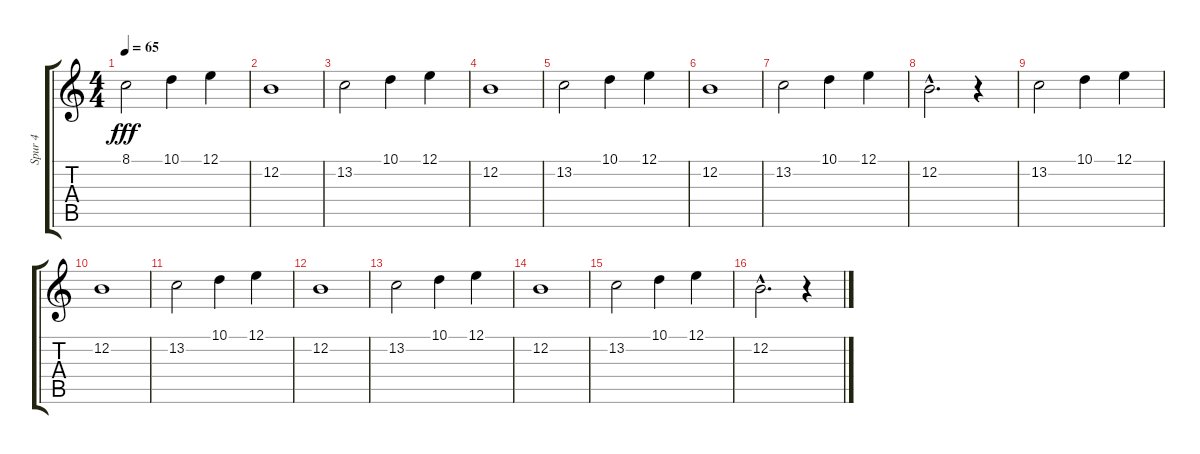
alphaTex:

\track ("Spur 4" "Spur 4") {instrument stringensemble2}
\staff {score tabs}
\tuning (E4 B3 G3 D3 A2 E2) {hide}
\ts (4 4)
\tempo 65
\clef g2
\ks c
8.1.2{dy fff} 10.1.4 12.1.4 |
12.2.1 |
13.2.2 10.1.4 12.1.4 |
12.2.1 |
13.2.2 10.1.4 12.1.4 |
12.2.1 |
13.2.2 10.1.4 12.1.4 |
12.2{hac}.2{d} r.4 |
13.2.2 10.1.4 12.1.4 |
12.2.1 |
13.2.2 10.1.4 12.1.4 |
12.2.1 |
13.2.2 10.1.4 12.1.4 |
12.2.1 |
13.2.2 10.1.4 12.1.4 |
12.2{hac}.2{d} r.4
